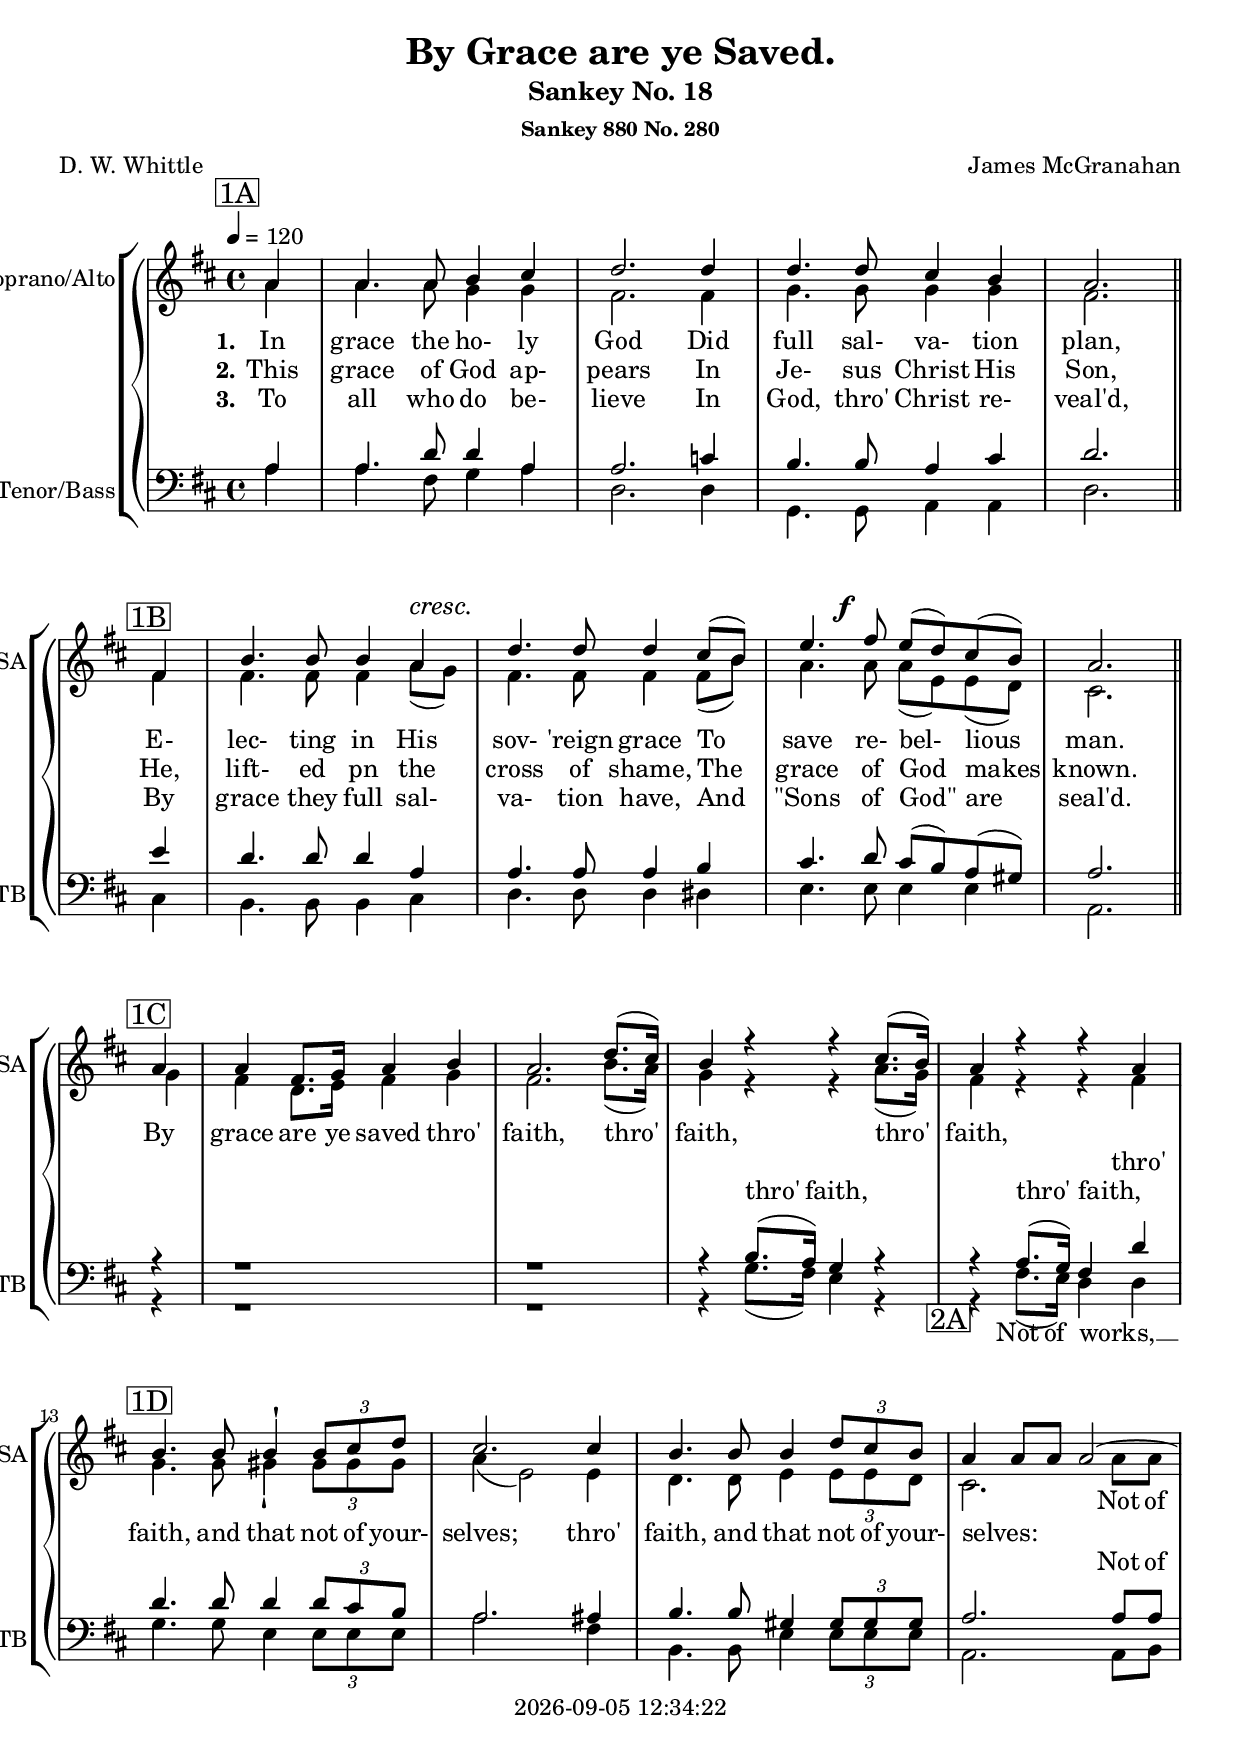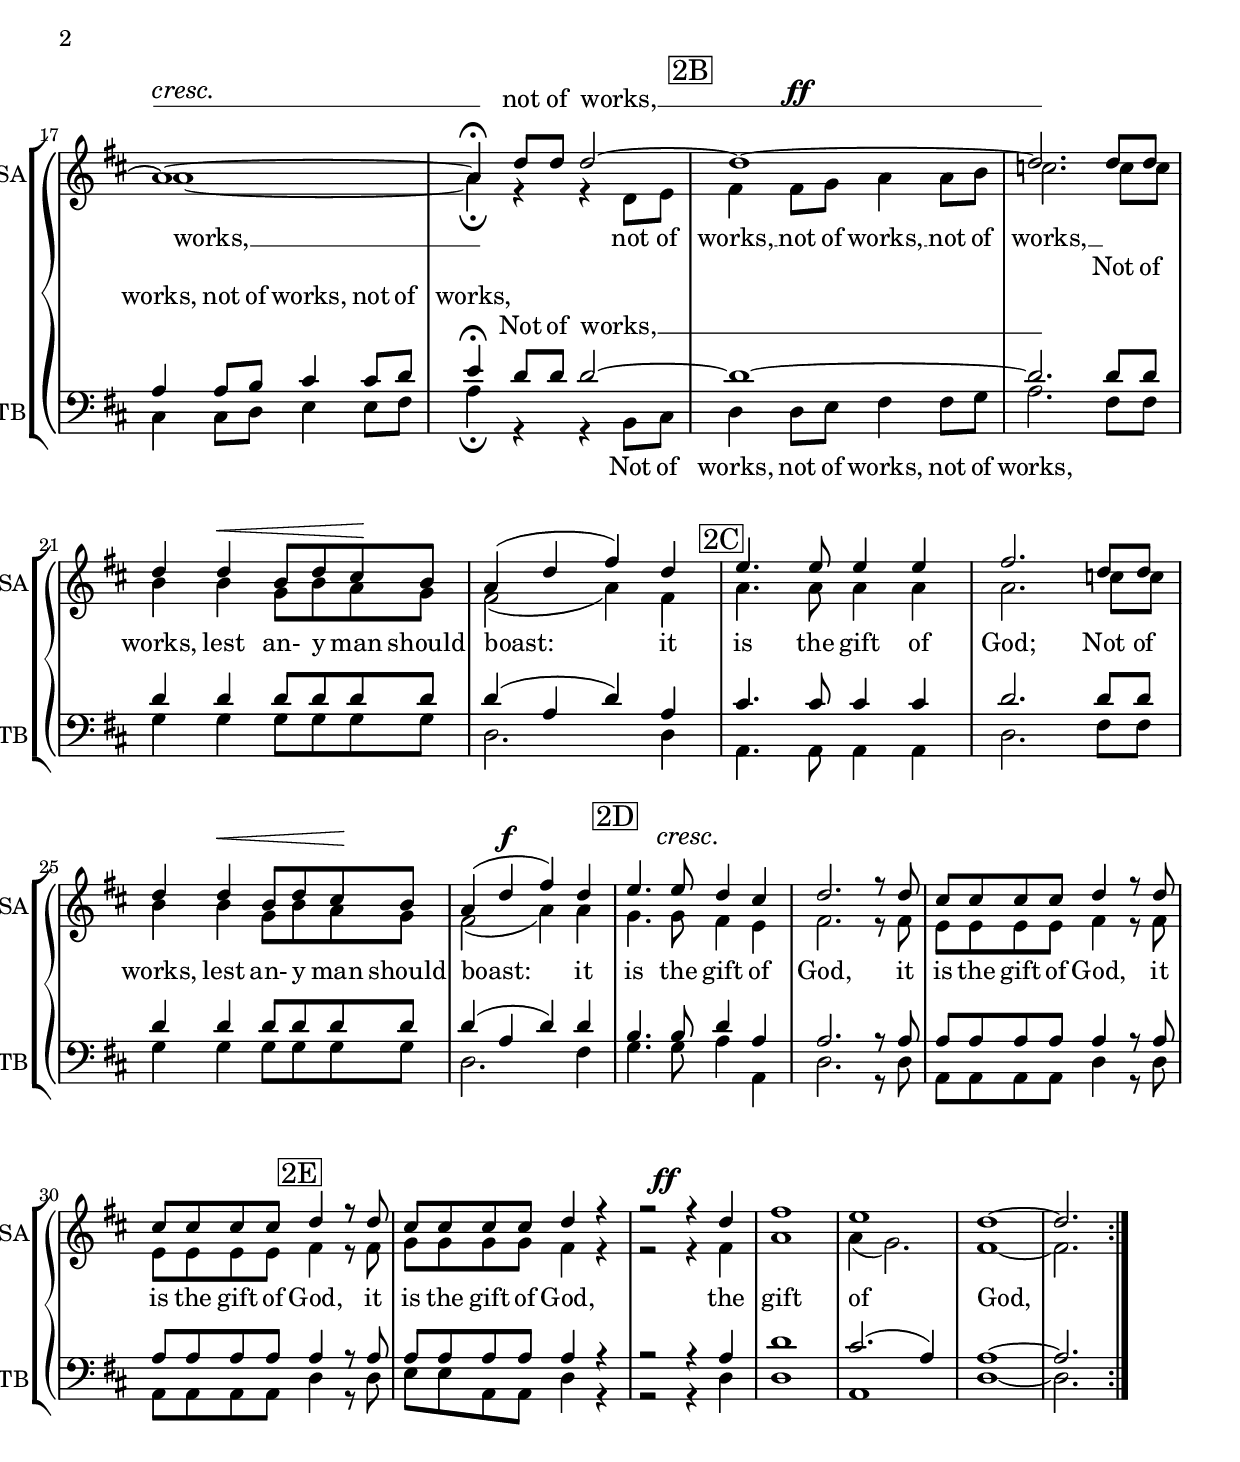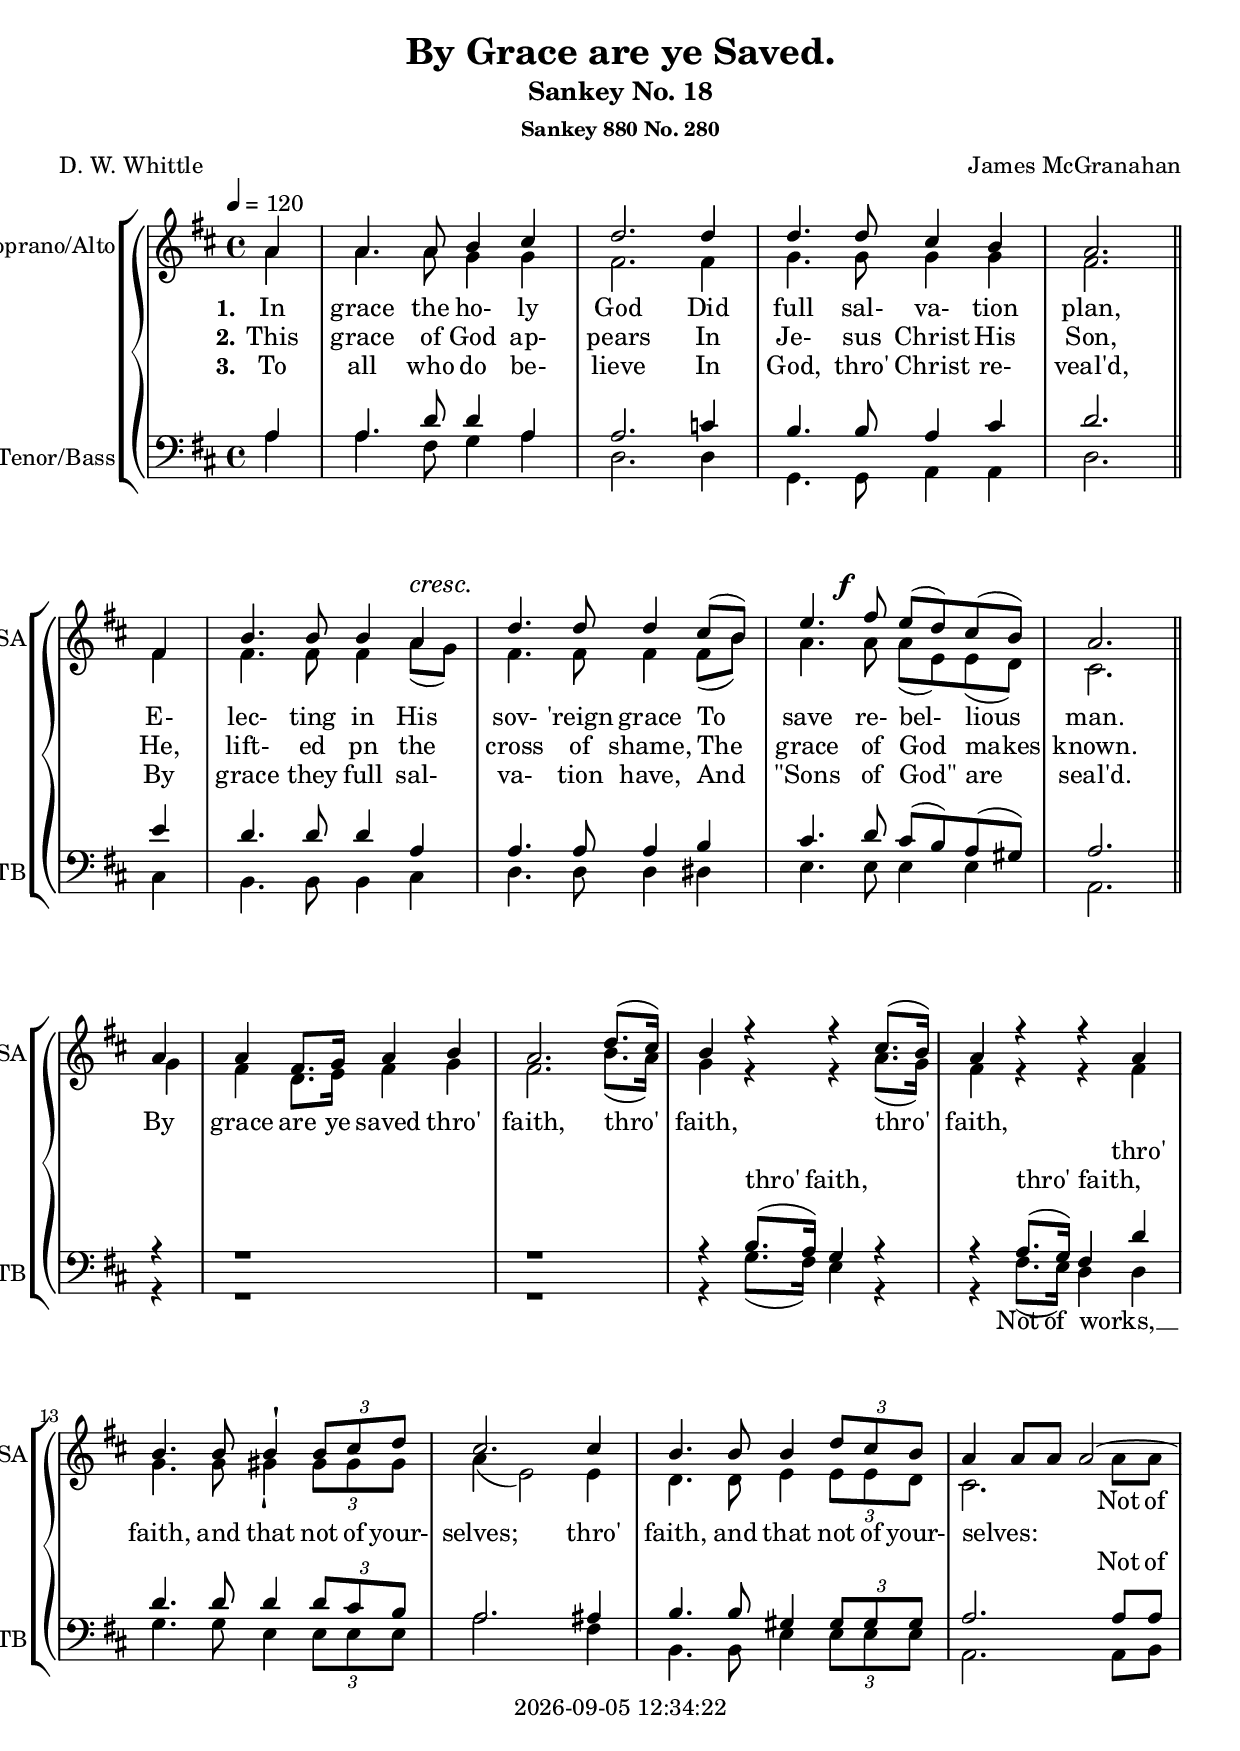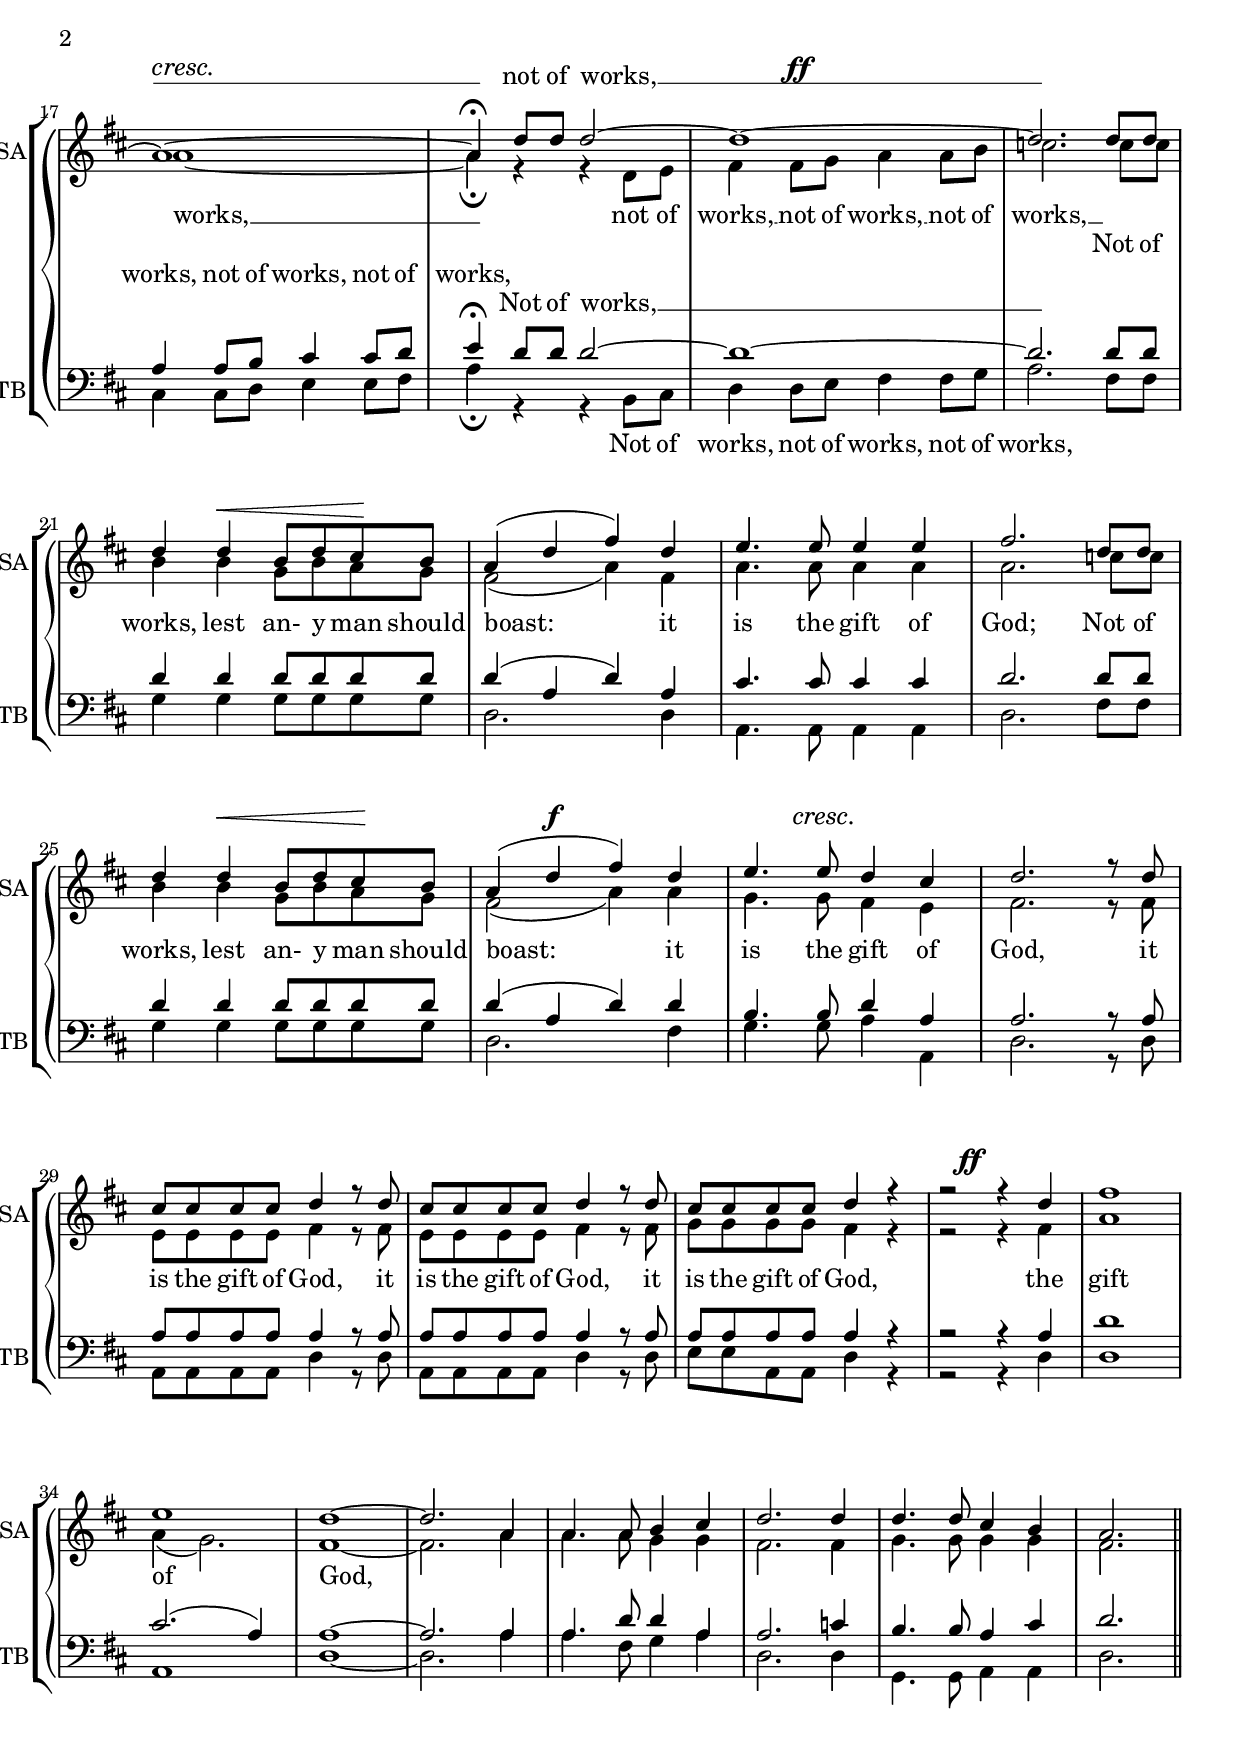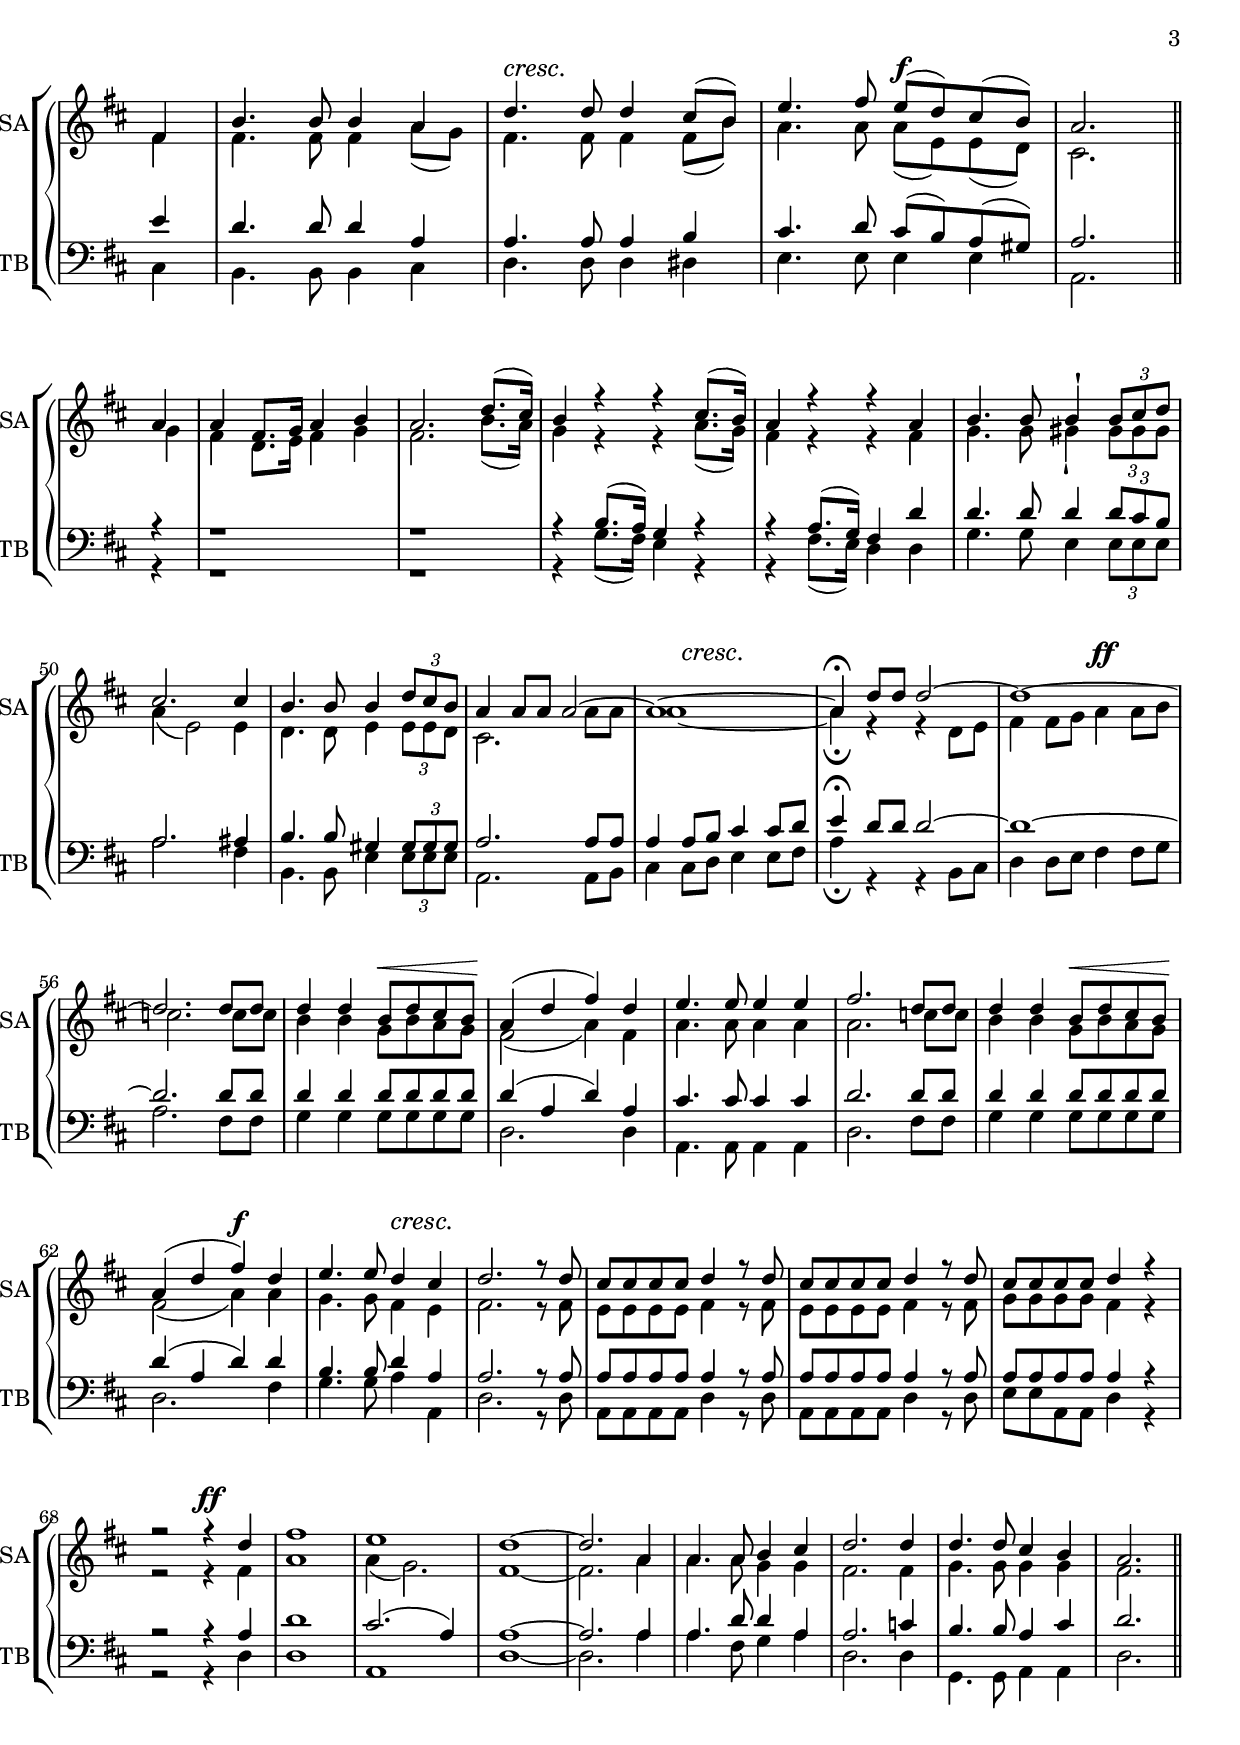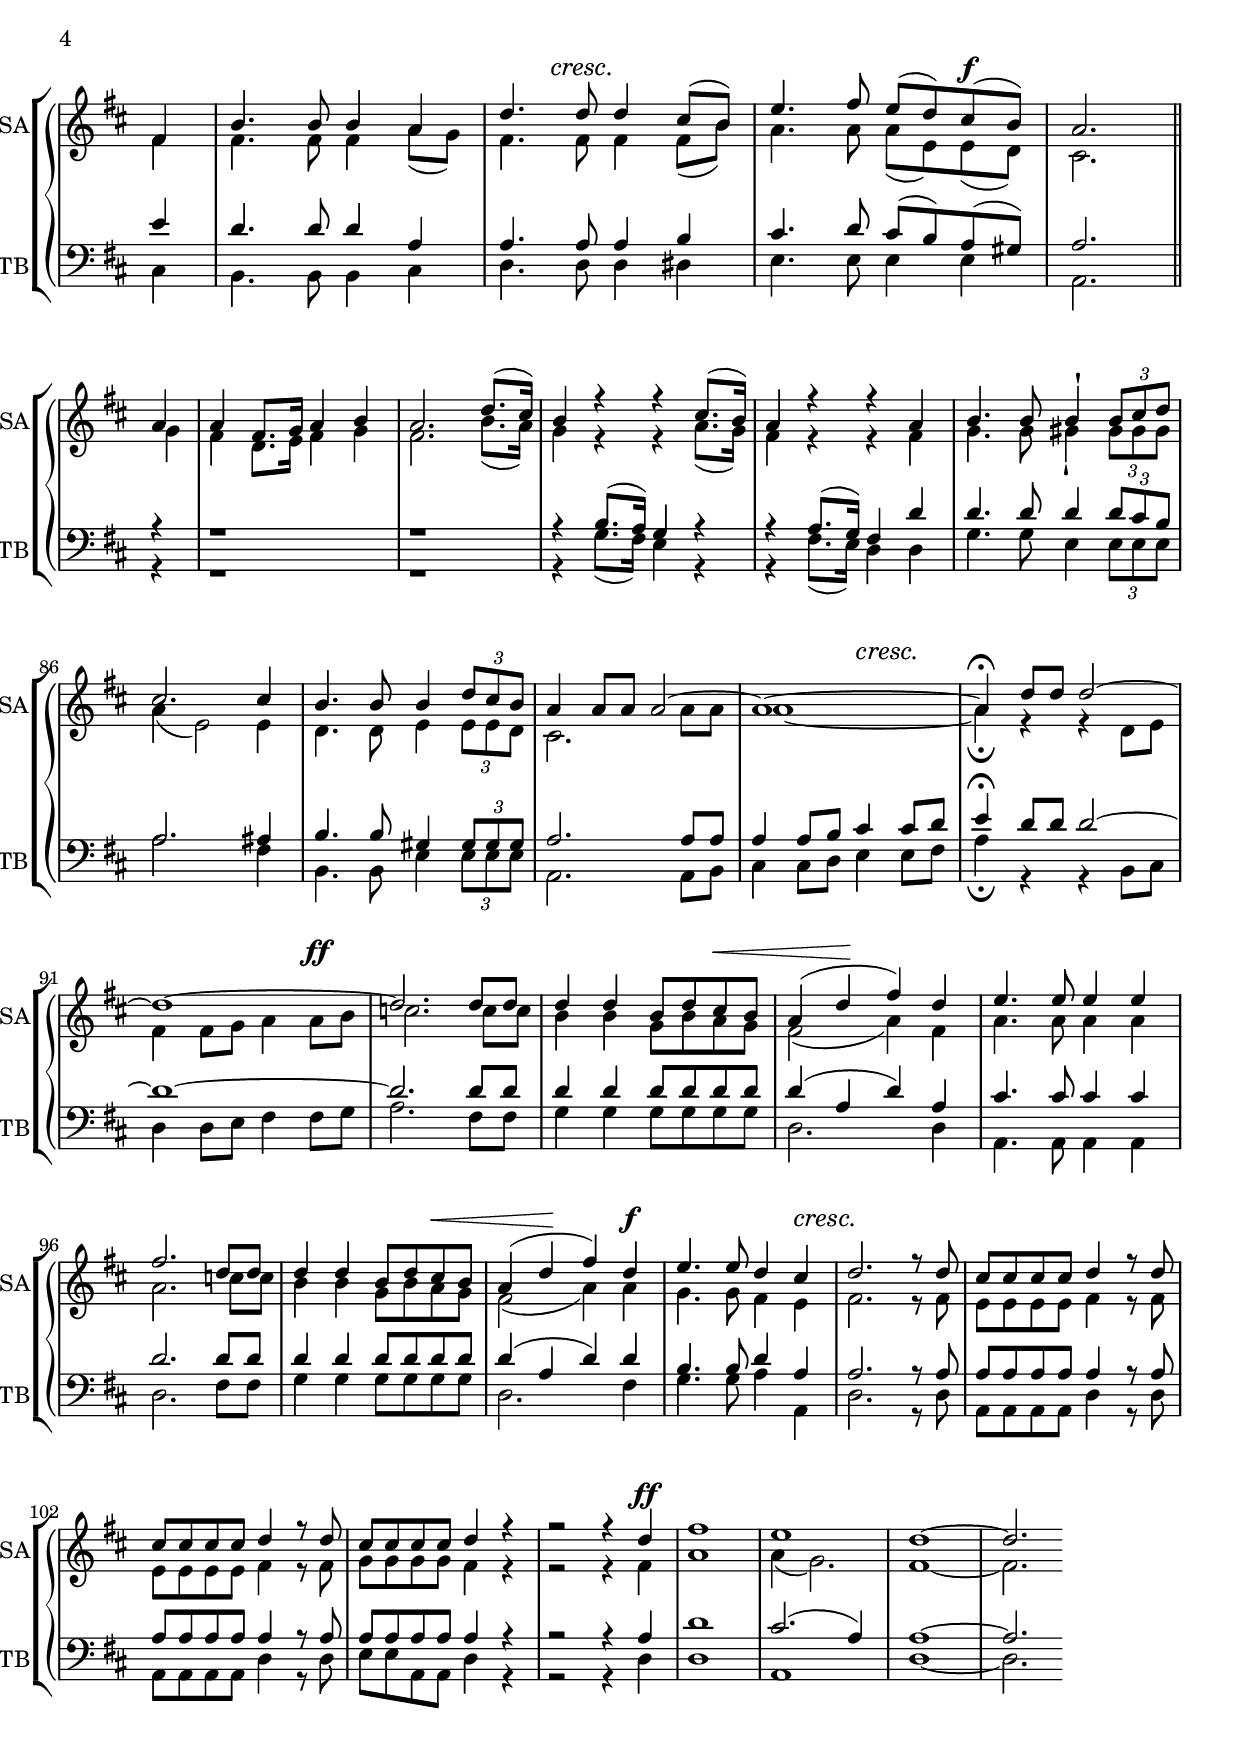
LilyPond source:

\version "2.20.2"

\include "articulate.ly"

today = #(strftime "%Y-%m-%d %H:%M:%S" (localtime (current-time)))

\header {
% centered at top
%  dedication  = "dedication"
  title       = "By Grace are ye Saved."
  subtitle    = "Sankey No. 18"
  subsubtitle = "Sankey 880 No. 280"
%  instrument  = "instrument"
  
% arrangement of following lines:
%
%  poet    composer
%  meter   arranger
%  piece       opus

  composer    = "James McGranahan"
%  arranger    = "arranger"
%  opus        = "opus"

  poet        = "D. W. Whittle"
%  meter       = "meter"
%  piece       = "piece"

% centered at bottom
% tagline     = "tagline" % default lilypond version
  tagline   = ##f
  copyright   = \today
}

% #(set-global-staff-size 16)

global = {
  \key d \major
  \time 4/4
  \tempo 4=120
  \partial 4
}

RehearsalTrack = {
% \set Score.currentBarNumber = #5
% \mark \markup { \circle "1a" }
  \mark \markup { \box "1A" } s4 s1*3 s2.
  \mark \markup { \box "1B" } s4 s1*3 s2.
  \mark \markup { \box "1C" } s4 s1*4
  \mark \markup { \box "1D" } s1*3
  \mark \markup { \box "2A" } s1*3
  \mark \markup { \box "2B" } s1*4
  \mark \markup { \box "2C" } s1*4
  \mark \markup { \box "2D" } s1*3 s2
  \mark \markup { \box "2E" } s2 s1*5 s2.
}

TempoTrack = {
  \repeat volta 3 {
    s4
    s1*16
    s1 \tempo 4=40
    s4\tempo 4=120 s2.
    s1*17
    s2.
  }
}

soprano = \relative c'' {
  \global
  \repeat volta 3 {
    a4
    a4. 8 b4 cis
    d2. 4
    d4. 8 cis4 b
    a2. \bar "||" \break fis4
    b4. 8 4 a % 1B
    d4. 8 4 cis8(b)
    e4. fis8 e(d) cis(b)
    a2. \bar "||" \break a4
    a4 fis8. g16  a4 b % 1C
    a2. d8.(cis16)
    b4 r r cis8.(b16)
    a4 r r a
    b4. 8 4-! \times 2/3 {b8 cis d} % 1D
    cis2. 4
    b4. 8 4 \times 2/3 {d8 cis b}
    a4 8 8 2~ % 2A
    a1~
    a4\fermata d8 d d2~
    d1~ % 2B
    d2. 8 8
    d4 d b8 d cis b
    a4(d fis) d
    e4. 8 4 4 % 2C
    fis2. d8 d
    d4 d b8 d cis b
    a4(d fis) d
    e4. 8 d4 cis % 2D
    d2. r8 d
    cis8 cis cis cis d4 r8 d
    cis8 cis cis cis d4 r8 d
    cis8 cis cis cis d4 r % 2E
    r2 r4 d
    fis1
    e1
    d1~
    d2.
  }
}

dynamicsWomen = {
  \override DynamicTextSpanner.style = #'none
  \repeat volts 3 {
    s4
    s1*4
    s2. s2\cresc % 1B
    s1
    s1\f
    s1*8
    s2. s4\cresc
    s1
    s1
    s1\ff
    s1
    s2\< s\!
    s1
    s1
    s1
    s2\< s\!
    s1\f
    s1\cresc
    s1
    s1
    s2 s2\!
    s1
    s1\ff
    s1*3
    s2.
  }
}

alto = \relative c'' {
  \global
  \repeat volta 3 {
    a4
    a4. 8 g4 g
    fis2. 4
    g4. 8 4 4
    fis2. \bar "||" \break fis4
    fis4. 8 4 a8(g) % 1B
    fis4. 8 4 8(b)
    a4. 8 8(e) e(d)
    cis2. \bar "||" \break g'4
    fis4 d8. e16 fis4 g % 1C
    fis2. b8.(a16)
    g4 r r a8.(g16)
    fis4 r r fis
    g4. 8 gis4-! \times 2/3 {gis8 gis gis} % 1D
    a4(e2) 4
    d4. 8 e4 \times 2/3 { e8 e d}
    cis2. a'8 a % 2A
    a1~
    a4\fermata r r d,8 e
    fis4 8 g a4 8 b % 2B
    c2. 8 8
    b4 b g8 b a g
    fis2(a4) fis
    a4. 8 4 4 % 2C
    a2. c8 c
    b4 b g8 b a g
    fis2(a4) a
    g4. 8 fis4 e % 2D
    fis2. r8 fis
    e8 e e e fis4 r8 fis
    e8 e e e fis4 r8 fis
    g8 g g g fis4 r % 2E
    r2 r4 fis
    a1
    a4(g2.)
    fis1~
    fis2.
  }
}

tenor = \relative c' {
  \global
  \repeat volta 3 {
    a4
    a4. d8 d4 a
    a2. c4
    b4. 8 a4 cis
    d2. \bar "||" \break e4
    d4. 8 4 a % 1B
    a4. 8 4 b
    cis4. d8 cis(b) a(gis)
    a2. \bar "||" \break r4
    r1 % 1C
    r1
    r4 b8.(a16) g4 r
    r4 a8.(g16) fis4 d'
    d4. 8 4 \times 2/3 {d8 cis b} % 1D
    a2. ais4
    b4. 8 gis4 \times 2/3 {gis8 gis gis}
    a2. 8 8 % 2A
    a4 8 b cis4 8 d
    e4\fermata d8 d d2~
    d1~ % 2B
    d2. 8 8
    d4 d4 8 d d d
    d4(a d) a
    cis4. 8 4 4 % 2C
    d2. 8 8
    d4 d4 8 8 8 8
    d4( a d) d
    b4. 8 d4 a % 2D
    a2. r8 a
    a8 a a a a4 r8 a
    a8 a a a8 4 r8 a
    a8 a a a a4 r % 2E
    r2 r4 a
    d1
    cis2.(a4)
    a1~
    a2.
  }
}

dynamicsMen = {
  \override DynamicTextSpanner.style = #'none
}

bass= \relative c' {
  \global
  \repeat volta 3 {
    a4
    a4. fis8 g4 a
    d,2. 4
    g,4. 8 a4 a
    d2. \bar "||" \break cis4
    b4. 8 4 cis % 1B
    d4. 8 4 dis
    e4. 8 4 4
    a,2. r4
    r1 % 1C
    r1
    r4 g'8.(fis16) e4 r
    r4 fis8.(e16) d4 d
    g4. 8 e4 \times 2/3 {e8 e e} % 1D
    a2. fis4
    b,4. 8 e4 \times 2/3 {e8 e e}
    a,2. 8 b % 2A
    cis4 8 d e4 8 fis
    a4\fermata r r b,8 cis
    d4 8 e fis4 8 g % 2B
    a2. fis8 fis
    g4 g4 8 8 8 8
    d2. 4
    a4. 8 4 4 % 2C
    d2. fis8 fis
    g4 g4 8 8 8 8
    d2. fis4
    g4. 8 a4 a, % 2D
    d2. r8 d
    a8 a a a d4 r8 d
    a8 a a a d4 r8 d % 2E
    e8 e a, a d4 r
    r2 r4 d
    d1
    a1
    d1~d2.
  }
}

chorusWomen = \lyricmode {
  By grace are ye saved thro' faith,
  thro' faith, thro' faith,
}

chorusAll = \lyricmode {
  _ _ _ _ _ _ _ _ _ _ _
  thro' faith,
  and that not of your- selves;
  thro' faith, and that not of your- selves:
  _ _ _ _ _ _


  Not of works, lest an- y man should boast:
  it is the gift of God;
  Not of works, lest an- y man should boast:
  it is the gift of God,
  it is the gift of God,
  it is the gift of God,
  it is the gift of God,
  the gift of God,
}

chorusMen = \lyricmode {
  thro' faith,
  thro' faith,
  _ _ _ _ _ _ _ _ _ _ _ _ _ _ _ _
  Not of works, not of works, not of works,
}

chorusSop = \lyricmode {
  _ _ _ _ _ _ _ _ _ _ _ _ _ _ _ _ _ _ _ _ _ _ _ _ _ _ _
  Not of works, __ not of works, __
}

chorusAlto = \lyricmode {
  _ _ _ _ _ _ _ _ _ _ _ _ _ _ _ _ _ _ _ _ _ _ _ _ _ _ _
  Not of works, __ not of works, __
  not of works, __ not of works, __
}

chorusTenor = \lyricmode {
  _ _ _ _ _ _ _ _ _ _ _ _ _ _ _ _ _ _ _ _ _ _ _ _ _ _ _ _ _
  Not of works, __ % not of works, __
}

chorusBass = \lyricmode {
  _ _ _ _ _ _ _ _ _ _ _ _ _ _ _ _ _ _ _ _ _ _ _ _ _ _ _ _ _
  Not of works, not of works, not of works,
%  Not of works, not of works, not of works,
}

emptyVerse = \lyricmode {
  _ _ _ _ _ _
  _ _ _ _ _ _
  _ _ _ _ _ _ _ _
  _ _ _ _ _ _
}

wordsOne = \lyricmode {
  \set stanza = "1."
  In grace the ho- ly God
  Did full sal- va- tion plan,
  E- lec- ting in His sov- 'reign grace
  To save re- bel- lious man.
}
  
wordsTwo = \lyricmode {
  \set stanza = "2."
  This grace of God ap- pears
  In Je- sus Christ His Son,
  He, lift- ed pn the cross of shame,
  The grace of God makes known.
}
  
wordsThree = \lyricmode {
  \set stanza = "3."
  To all who do be- lieve
  In God, thro' Christ re- veal'd,
  By grace they full sal- va- tion have,
  And "\"Sons" of "God\"" are seal'd.
}
  
wordsMidiSoprano = \lyricmode {
  \set stanza = "1."
  "In " "grace " "the " ho "ly " "God "
  "\nDid " "full " sal va "tion " "plan, "
  "\nE" lec "ting " "in " "His " sov "'reign " "grace "
  "\nTo " "save " re bel "lious " "man. "
  "\nBy " "grace " "are " "ye " "saved " "thro' " "faith, "
  "\nthro' " "faith, " "thro' " "faith, "
  "\nthro' " "faith, "
  "\nand " "that " "not " "of " your "selves; "
  "\nthro' " "faith, " "and " "that " "not " "of " your "selves: "
  "\nnot " "of " "works. " "not " "of " "works, "
  "\nNot " "of " "works, " "lest " an "y " "man " "should " "boast: "
  "\nit " "is " "the " "gift " "of " "God; "
  "\nNot " "of " "works, " "lest " an "y " "man " "should " "boast: "
  "\nit " "is " "the " "gift " "of " "God, "
  "\nit " "is " "the " "gift " "of " "God, "
  "\nit " "is " "the " "gift " "of " "God, "
  "\nit " "is " "the " "gift " "of " "God, "
  "\nthe " "gift " "of " "God,\n"

  \set stanza = "2."
  "\nThis " "grace " "of " "God " ap "pears "
  "\nIn " Je "sus " "Christ " "His " "Son, "
  "\nHe, " lift "ed " "pn " "the " "cross " "of " "shame, "
  "\nThe " "grace " "of " "God " "makes " "known. "
  "\nBy " "grace " "are " "ye " "saved " "thro' " "faith, "
  "\nthro' " "faith, " "thro' " "faith, "
  "\nthro' " "faith, "
  "\nand " "that " "not " "of " your "selves; "
  "\nthro' " "faith, " "and " "that " "not " "of " your "selves: "
  "\nnot " "of " "works. " "not " "of " "works, "
  "\nNot " "of " "works, " "lest " an "y " "man " "should " "boast: "
  "\nit " "is " "the " "gift " "of " "God; "
  "\nNot " "of " "works, " "lest " an "y " "man " "should " "boast: "
  "\nit " "is " "the " "gift " "of " "God, "
  "\nit " "is " "the " "gift " "of " "God, "
  "\nit " "is " "the " "gift " "of " "God, "
  "\nit " "is " "the " "gift " "of " "God, "
  "\nthe " "gift " "of " "God,\n"

  \set stanza = "3."
  "\nTo " "all " "who " "do " be "lieve "
  "\nIn " "God, " "thro' " "Christ " re "veal'd, "
  "\nBy " "grace " "they " "full " sal va "tion " "have, "
  "\nAnd " "\"Sons " "of " "God\" " "are " "seal'd. "
  "\nBy " "grace " "are " "ye " "saved " "thro' " "faith, "
  "\nthro' " "faith, " "thro' " "faith, "
  "\nthro' " "faith, "
  "\nand " "that " "not " "of " your "selves; "
  "\nthro' " "faith, " "and " "that " "not " "of " your "selves: "
  "\nnot " "of " "works. " "not " "of " "works, "
  "\nNot " "of " "works, " "lest " an "y " "man " "should " "boast: "
  "\nit " "is " "the " "gift " "of " "God; "
  "\nNot " "of " "works, " "lest " an "y " "man " "should " "boast: "
  "\nit " "is " "the " "gift " "of " "God, "
  "\nit " "is " "the " "gift " "of " "God, "
  "\nit " "is " "the " "gift " "of " "God, "
  "\nit " "is " "the " "gift " "of " "God, "
  "\nthe " "gift " "of " "God, "
}
  
wordsMidiAlto = \lyricmode {
  \set stanza = "1."
  "\nIn " "grace " "the " ho "ly " "God "
  "\nDid " "full " sal va "tion " "plan, "
  "\nE" lec "ting " "in " "His " sov "'reign " "grace "
  "\nTo " "save " re bel "lious " "man. "
  "\nBy " "grace " "are " "ye " "saved " "thro' " "faith, "
  "\nthro' " "faith, " "thro' " "faith, "
  "\nthro' " "faith, "
  "\nand " "that " "not " "of " your "selves; "
  "\nthro' " "faith, " "and " "that " "not " "of " your "selves: "
  "\nNot " "of " "works, "  "not " "of " "works, " 
  "\nNot " "of " "works, " "lest " an "y " "man " "should " "boast: "
  "\nit " "is " "the " "gift " "of " "God; "
  "\nNot " "of " "works, " "lest " an "y " "man " "should " "boast: "
  "\nit " "is " "the " "gift " "of " "God, "
  "\nit " "is " "the " "gift " "of " "God, "
  "\nit " "is " "the " "gift " "of " "God, "
  "\nit " "is " "the " "gift " "of " "God, "
  "\nthe " "gift " "of " "God, "

  \set stanza = "2."
  "\nThis " "grace " "of " "God " ap "pears "
  "\nIn " Je "sus " "Christ " "His " "Son, "
  "\nHe, " lift "ed " "pn " "the " "cross " "of " "shame, "
  "\nThe " "grace " "of " "God " "makes " "known. "
  "\nBy " "grace " "are " "ye " "saved " "thro' " "faith, "
  "\nthro' " "faith, " "thro' " "faith, "
  "\nthro' " "faith, "
  "\nand " "that " "not " "of " your "selves; "
  "\nthro' " "faith, " "and " "that " "not " "of " your "selves: "
  "\nNot " "of " "works, "  "not " "of " "works, " 
  "\nNot " "of " "works, " "lest " an "y " "man " "should " "boast: "
  "\nit " "is " "the " "gift " "of " "God; "
  "\nNot " "of " "works, " "lest " an "y " "man " "should " "boast: "
  "\nit " "is " "the " "gift " "of " "God, "
  "\nit " "is " "the " "gift " "of " "God, "
  "\nit " "is " "the " "gift " "of " "God, "
  "\nit " "is " "the " "gift " "of " "God, "
  "\nthe " "gift " "of " "God, "

  \set stanza = "3."
  "\nTo " "all " "who " "do " be "lieve "
  "\nIn " "God, " "thro' " "Christ " re "veal'd, "
  "\nBy " "grace " "they " "full " sal va "tion " "have, "
  "\nAnd " "\"Sons " "of " "God\" " "are " "seal'd. "
  "\nBy " "grace " "are " "ye " "saved " "thro' " "faith, "
  "\nthro' " "faith, " "thro' " "faith, "
  "\nthro' " "faith, "
  "\nand " "that " "not " "of " your "selves; "
  "\nthro' " "faith, " "and " "that " "not " "of " your "selves: "
  "\nNot " "of " "works, "  "not " "of " "works, " 
  "\nNot " "of " "works, " "lest " an "y " "man " "should " "boast: "
  "\nit " "is " "the " "gift " "of " "God; "
  "\nNot " "of " "works, " "lest " an "y " "man " "should " "boast: "
  "\nit " "is " "the " "gift " "of " "God, "
  "\nit " "is " "the " "gift " "of " "God, "
  "\nit " "is " "the " "gift " "of " "God, "
  "\nit " "is " "the " "gift " "of " "God, "
  "\nthe " "gift " "of " "God, "
}
  
wordsMidiTenor = \lyricmode {
  \set stanza = "1."
  "\nIn " "grace " "the " ho "ly " "God "
  "\nDid " "full " sal va "tion " "plan, "
  "\nE" lec "ting " "in " "His " sov "'reign " "grace "
  "\nTo " "save " re bel "lious " "man. "
  "\nthro' " "faith, "
  "\nthro' " "faith, "
  "\nthro' " "faith, "
  "\nand " "that " "not " "of " your "selves; "
  "\nthro' " "faith, " "and " "that " "not " "of " your "selves: "
  "\nNot " "of " "works, " 
  "\nNot " "of " "works, " "not " "of " "works, " "not " "of " "works, "
  "\nNot " "of " "works, " "lest " an "y " "man " "should " "boast: "
  "\nit " "is " "the " "gift " "of " "God; "
  "\nNot " "of " "works, " "lest " an "y " "man " "should " "boast: "
  "\nit " "is " "the " "gift " "of " "God, "
  "\nit " "is " "the " "gift " "of " "God, "
  "\nit " "is " "the " "gift " "of " "God, "
  "\nit " "is " "the " "gift " "of " "God, "
  "\nthe " "gift " "of " "God,\n"

  \set stanza = "2."
  "\nThis " "grace " "of " "God " ap "pears "
  "\nIn " Je "sus " "Christ " "His " "Son, "
  "\nHe, " lift "ed " "pn " "the " "cross " "of " "shame, "
  "\nThe " "grace " "of " "God " "makes " "known. "
  "\nthro' " "faith, "
  "\nthro' " "faith, "
  "\nthro' " "faith, "
  "\nand " "that " "not " "of " your "selves; "
  "\nthro' " "faith, " "and " "that " "not " "of " your "selves: "
  "\nNot " "of " "works, " 
  "\nNot " "of " "works, " "not " "of " "works, " "not " "of " "works, "
  "\nNot " "of " "works, " "lest " an "y " "man " "should " "boast: "
  "\nit " "is " "the " "gift " "of " "God; "
  "\nNot " "of " "works, " "lest " an "y " "man " "should " "boast: "
  "\nit " "is " "the " "gift " "of " "God, "
  "\nit " "is " "the " "gift " "of " "God, "
  "\nit " "is " "the " "gift " "of " "God, "
  "\nit " "is " "the " "gift " "of " "God, "
  "\nthe " "gift " "of " "God,\n"

  \set stanza = "3."
  "\nTo " "all " "who " "do " be "lieve "
  "\nIn " "God, " "thro' " "Christ " re "veal'd, "
  "\nBy " "grace " "they " "full " sal va "tion " "have, "
  "\nAnd " "\"Sons " "of " "God\" " "are " "seal'd. "
  "\nthro' " "faith, "
  "\nthro' " "faith, "
  "\nthro' " "faith, "
  "\nand " "that " "not " "of " your "selves; "
  "\nthro' " "faith, " "and " "that " "not " "of " your "selves: "
  "\nNot " "of " "works, " 
  "\nNot " "of " "works, " "not " "of " "works, " "not " "of " "works, "
  "\nNot " "of " "works, " "lest " an "y " "man " "should " "boast: "
  "\nit " "is " "the " "gift " "of " "God; "
  "\nNot " "of " "works, " "lest " an "y " "man " "should " "boast: "
  "\nit " "is " "the " "gift " "of " "God, "
  "\nit " "is " "the " "gift " "of " "God, "
  "\nit " "is " "the " "gift " "of " "God, "
  "\nit " "is " "the " "gift " "of " "God, "
  "\nthe " "gift " "of " "God, "
}
  
wordsMidiBass = \lyricmode {
  \set stanza = "1."
  "\nIn " "grace " "the " ho "ly " "God "
  "\nDid " "full " sal va "tion " "plan, "
  "\nE" lec "ting " "in " "His " sov "'reign " "grace "
  "\nTo " "save " re bel "lious " "man. "
  "\nthro' " "faith, "
  "\nthro' " "faith, "
  "\nthro' " "faith, "
  "\nand " "that " "not " "of " your "selves; "
  "\nthro' " "faith, " "and " "that " "not " "of " your "selves: "
  "\nNot " "of " "works, " "not " "of " "works, " "not " "of " "works, "
  "\nNot " "of " "works, " "not " "of " "works, " "not " "of " "works, "
  "\nNot " "of " "works, " "lest " an "y " "man " "should " "boast: "
  "\nit " "is " "the " "gift " "of " "God; "
  "\nNot " "of " "works, " "lest " an "y " "man " "should " "boast: "
  "\nit " "is " "the " "gift " "of " "God, "
  "\nit " "is " "the " "gift " "of " "God, "
  "\nit " "is " "the " "gift " "of " "God, "
  "\nit " "is " "the " "gift " "of " "God, "
  "\nthe " "gift " "of " "God.\n"

  \set stanza = "2."
  "\nThis " "grace " "of " "God " ap "pears "
  "\nIn " Je "sus " "Christ " "His " "Son, "
  "\nHe, " lift "ed " "pn " "the " "cross " "of " "shame, "
  "\nThe " "grace " "of " "God " "makes " "known. "
  "\nthro' " "faith, "
  "\nthro' " "faith, "
  "\nthro' " "faith, "
  "\nand " "that " "not " "of " your "selves; "
  "\nthro' " "faith, " "and " "that " "not " "of " your "selves: "
  "\nNot " "of " "works, " "not " "of " "works, " "not " "of " "works, "
  "\nNot " "of " "works, " "not " "of " "works, " "not " "of " "works, "
  "\nNot " "of " "works, " "lest " an "y " "man " "should " "boast: "
  "\nit " "is " "the " "gift " "of " "God; "
  "\nNot " "of " "works, " "lest " an "y " "man " "should " "boast: "
  "\nit " "is " "the " "gift " "of " "God, "
  "\nit " "is " "the " "gift " "of " "God, "
  "\nit " "is " "the " "gift " "of " "God, "
  "\nit " "is " "the " "gift " "of " "God, "
  "\nthe " "gift " "of " "God.\n"

  \set stanza = "3."
  "\nTo " "all " "who " "do " be "lieve "
  "\nIn " "God, " "thro' " "Christ " re "veal'd, "
  "\nBy " "grace " "they " "full " sal va "tion " "have, "
  "\nAnd " "\"Sons " "of " "God\" " "are " "seal'd. "
  "\nthro' " "faith, "
  "\nthro' " "faith, "
  "\nthro' " "faith, "
  "\nand " "that " "not " "of " your "selves; "
  "\nthro' " "faith, " "and " "that " "not " "of " your "selves: "
  "\nNot " "of " "works, " "not " "of " "works, " "not " "of " "works, "
  "\nNot " "of " "works, " "not " "of " "works, " "not " "of " "works, "
  "\nNot " "of " "works, " "lest " an "y " "man " "should " "boast: "
  "\nit " "is " "the " "gift " "of " "God; "
  "\nNot " "of " "works, " "lest " an "y " "man " "should " "boast: "
  "\nit " "is " "the " "gift " "of " "God, "
  "\nit " "is " "the " "gift " "of " "God, "
  "\nit " "is " "the " "gift " "of " "God, "
  "\nit " "is " "the " "gift " "of " "God, "
  "\nthe " "gift " "of " "God, "
}
  
\book {
  \bookOutputSuffix "repeat"
  \score {
    \context GrandStaff <<
      <<
        \new ChoirStaff <<
                                  % Joint soprano/alto staff
          \new Dynamics \dynamicsWomen
          \new Lyrics = "sopranos"
          \new Staff \with { instrumentName = #"Soprano/Alto" shortInstrumentName = #"SA" } <<
            \new Voice \RehearsalTrack
            \new Voice = "soprano" { \voiceOne \soprano }
            \new Voice = "alto"    { \voiceTwo \alto    }
            \new Lyrics \lyricsto "soprano" { \wordsOne }
            \new Lyrics \lyricsto "soprano" { \emptyVerse \chorusWomen }
            \new Lyrics \lyricsto "alto" { \emptyVerse \chorusAlto }
            \new Lyrics \lyricsto "soprano" { \emptyVerse \chorusAll }
            \new Lyrics \lyricsto "soprano" \wordsTwo
            \new Lyrics \lyricsto "soprano" \wordsThree
          >>
          \context Lyrics = "sopranos" \lyricsto "soprano" { \emptyVerse \chorusSop }
                                  % Joint tenor/bass staff
          \new Dynamics \dynamicsMen
          \new Lyrics = "men"
          \new Lyrics = "tenors"
          \new Staff \with { instrumentName = #"Tenor/Bass" shortInstrumentName = #"TB" } <<
            \clef "bass"
            \new Voice = "tenor" { \voiceOne \tenor }
            \new Voice = "bass"  { \voiceTwo \bass  }
            \new Lyrics \lyricsto "bass" { \emptyVerse \chorusBass }
          >>
          \context Lyrics = "tenors" \lyricsto "tenor" { \emptyVerse \chorusTenor }
          \context Lyrics = "men" \lyricsto "tenor" { \emptyVerse \chorusMen }
        >>
      >>
    >>
    \layout {
      indent = 1.5\cm
      \context {
        \Staff \RemoveAllEmptyStaves
      }
    }
  }
}
  
\book {
  \bookOutputSuffix "single"
  \score {
    \unfoldRepeats
%    \articulate
    <<
    \context GrandStaff <<
      <<
        \new ChoirStaff <<
                                  % Joint soprano/alto staff
          \new Dynamics \dynamicsWomen
          \new Lyrics = "sopranos"
          \new Staff \with { instrumentName = #"Soprano/Alto" shortInstrumentName = #"SA" } <<
            \new Voice = "soprano" { \voiceOne \soprano }
            \new Voice = "alto"    { \voiceTwo \alto    }
            \new Lyrics \lyricsto "soprano" { \wordsOne }
            \new Lyrics \lyricsto "soprano" { \emptyVerse \chorusWomen }
            \new Lyrics \lyricsto "alto" { \emptyVerse \chorusAlto }
            \new Lyrics \lyricsto "soprano" { \emptyVerse \chorusAll }
            \new Lyrics \lyricsto "soprano" \wordsTwo
            \new Lyrics \lyricsto "soprano" \wordsThree
%            \new Lyrics \lyricsto "soprano" { \wordsOne \chorus
%                                              \wordsTwo \chorus
%                                              \wordsThree \chorus
%                                            }
          >>
          \context Lyrics = "sopranos" \lyricsto "soprano" { \emptyVerse \chorusSop }
                                  % Joint tenor/bass staff
          \new Dynamics \dynamicsMen
          \new Lyrics = "men"
          \new Lyrics = "tenors"
          \new Staff \with { instrumentName = #"Tenor/Bass" shortInstrumentName = #"TB" } <<
            \clef "bass"
            \new Voice = "tenor" { \voiceOne \tenor }
            \new Voice = "bass"  { \voiceTwo \bass  }
            \new Lyrics \lyricsto "bass" { \emptyVerse \chorusBass }
          >>
          \context Lyrics = "tenors" \lyricsto "tenor" { \emptyVerse \chorusTenor }
          \context Lyrics = "men" \lyricsto "tenor" { \emptyVerse \chorusMen }
        >>
        >>
      >>
    >>
    \layout {
      indent = 1.5\cm
      \context {
        \Staff \RemoveAllEmptyStaves
      }
    }
  }
}
  
\book {
  \bookOutputSuffix "soprano"
  \score {
    \unfoldRepeats
%    \articulate
    <<
    \context GrandStaff <<
      <<
        \new ChoirStaff <<
                                  % Joint soprano/alto staff
          \new Dynamics \TempoTrack
          \new Dynamics \dynamicsWomen
          \new Staff \with { instrumentName = #"Soprano/Alto" shortInstrumentName = #"SA" } <<
            \new Voice = "soprano" { \voiceOne \soprano }
            \new Voice = "alto"    { \voiceTwo \alto    }
            \new Lyrics \lyricsto "soprano" \wordsMidiSoprano
          >>
                                  % Joint tenor/bass staff
          \new Dynamics \dynamicsMen
          \new Staff \with { instrumentName = #"Tenor/Bass" shortInstrumentName = #"TB" } <<
            \clef "bass"
            \new Voice = "tenor" { \voiceOne \tenor }
            \new Voice = "bass"  { \voiceTwo \bass  }
          >>
        >>
        >>
      >>
    >>
    \midi {}
  }
}
  
\book {
  \bookOutputSuffix "alto"
  \score {
    \unfoldRepeats
%    \articulate
    <<
    \context GrandStaff <<
      <<
        \new ChoirStaff <<
                                  % Joint soprano/alto staff
          \new Dynamics \TempoTrack
          \new Dynamics \dynamicsWomen
          \new Staff \with { instrumentName = #"Soprano/Alto" shortInstrumentName = #"SA" } <<
            \new Voice = "soprano" { \voiceOne \soprano }
            \new Voice = "alto"    { \voiceTwo \alto    }
            \new Lyrics \lyricsto "alto" \wordsMidiAlto
          >>
                                  % Joint tenor/bass staff
          \new Dynamics \dynamicsMen
          \new Staff \with { instrumentName = #"Tenor/Bass" shortInstrumentName = #"TB" } <<
            \clef "bass"
            \new Voice = "tenor" { \voiceOne \tenor }
            \new Voice = "bass"  { \voiceTwo \bass  }
          >>
        >>
        >>
      >>
    >>
    \midi {}
  }
}
  
\book {
  \bookOutputSuffix "tenor"
  \score {
    \unfoldRepeats
%    \articulate
    <<
    \context GrandStaff <<
      <<
        \new ChoirStaff <<
                                  % Joint soprano/alto staff
          \new Dynamics \TempoTrack
          \new Dynamics \dynamicsWomen
          \new Staff \with { instrumentName = #"Soprano/Alto" shortInstrumentName = #"SA" } <<
            \new Voice = "soprano" { \voiceOne \soprano }
            \new Voice = "alto"    { \voiceTwo \alto    }
          >>
                                  % Joint tenor/bass staff
          \new Dynamics \dynamicsMen
          \new Staff \with { instrumentName = #"Tenor/Bass" shortInstrumentName = #"TB" } <<
            \clef "bass"
            \new Voice = "tenor" { \voiceOne \tenor }
            \new Voice = "bass"  { \voiceTwo \bass  }
            \new Lyrics \lyricsto "tenor" { \wordsMidiTenor }
          >>
        >>
        >>
      >>
    >>
    \midi {}
  }
}
  
\book {
  \bookOutputSuffix "bass"
  \score {
    \unfoldRepeats
%    \articulate
    <<
    \context GrandStaff <<
      <<
        \new ChoirStaff <<
                                  % Joint soprano/alto staff
          \new Dynamics \TempoTrack
          \new Dynamics \dynamicsWomen
          \new Staff \with { instrumentName = #"Soprano/Alto" shortInstrumentName = #"SA" } <<
            \new Voice = "soprano" { \voiceOne \soprano }
            \new Voice = "alto"    { \voiceTwo \alto    }
          >>
                                  % Joint tenor/bass staff
          \new Dynamics \dynamicsMen
          \new Staff \with { instrumentName = #"Tenor/Bass" shortInstrumentName = #"TB" } <<
            \clef "bass"
            \new Voice = "tenor" { \voiceOne \tenor }
            \new Voice = "bass"  { \voiceTwo \bass  }
            \new Lyrics \lyricsto "bass" { \wordsMidiBass }
          >>
        >>
        >>
      >>
    >>
    \midi {}
  }
}
